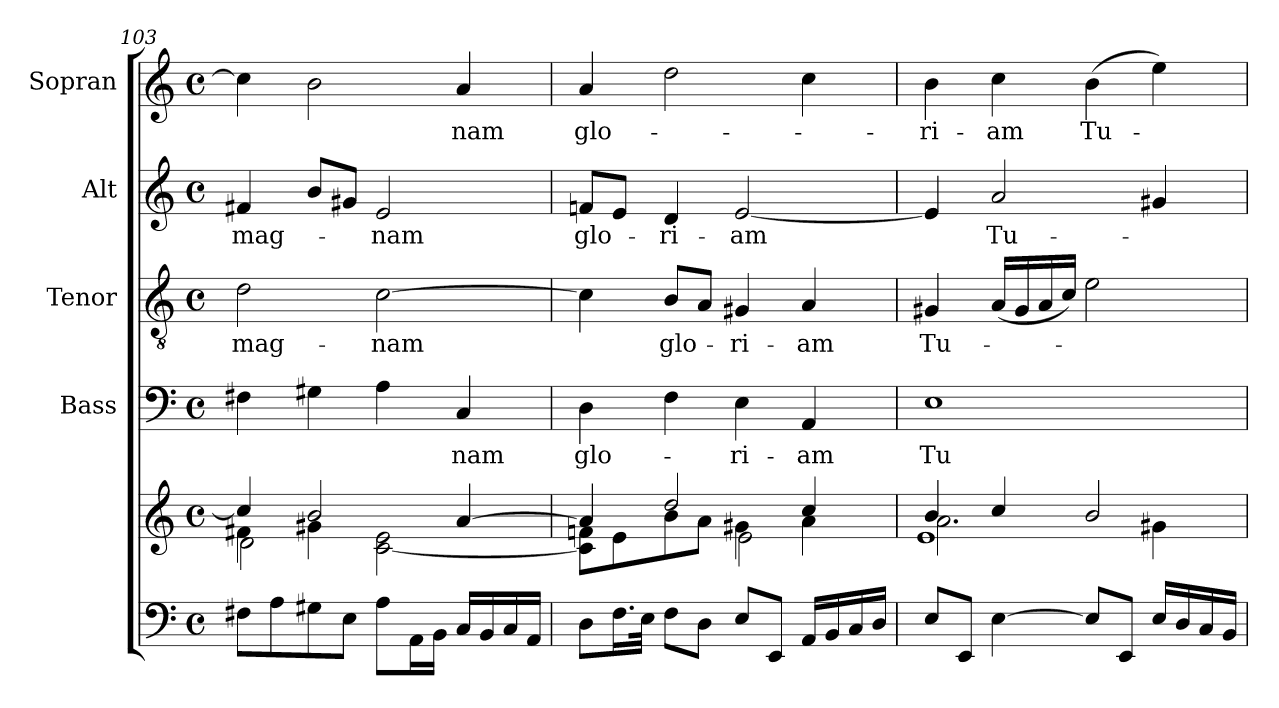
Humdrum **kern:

**kern	**kern	**kern	**text	**kern	**text	**kern	**text	**kern	**text
*part5	*part5	*part4	*part4	*part3	*part3	*part2	*part2	*part1	*part1
*staff6	*staff5	*staff4	*staff4	*staff3	*staff3	*staff2	*staff2	*staff1	*staff1
*	*	*I"Bass	*	*I"Tenor	*	*I"Alt	*	*I"Sopran	*
*	*	*I'B.	*	*I'T.	*	*I'A.	*	*I'S.	*
*clefF4	*clefG2	*clefF4	*	*clefGv2	*	*clefG2	*	*clefG2	*
*k[]	*k[]	*k[]	*	*k[]	*	*k[]	*	*k[]	*
*C:	*C:	*C:	*	*C:	*	*C:	*	*C:	*
*M4/4	*M4/4	*M4/4	*	*M4/4	*	*M4/4	*	*M4/4	*
*met(c)	*met(c)	*met(c)	*	*met(c)	*	*met(c)	*	*met(c)	*
=103	=103	=103	=103	=103	=103	=103	=103	=103	=103
*	*^	*	*	*	*	*	*	*	*
*	*	*^	*	*	*	*	*	*	*	*
!	!	!	!	!	!	!	!LO:LY:b	!	!LO:LY:b	!	!
8F#X\L	4cc/]	4f#X\	2d\	4F#X\	.	2d\	mag-	4f#X/	mag-	4cc\]	.
8A\	.	.	.	.	.	.	.	.	.	.	.
8G#X\	2b/	4g#X\	.	4G#X\	.	.	.	8b/L	.	2b\	.
8E\J	.	.	.	.	.	.	.	8g#X/J	.	.	.
!	!	!	!	!	!	!	!LO:LY:b	!	!LO:LY:b	!	!
8A\L	.	[<2c\ 2e\	2ryy	4A\	.	[2c\	-nam	2e/	-nam	.	.
16AA\L	.	.	.	.	.	.	.	.	.	.	.
16BB\JJ	.	.	.	.	.	.	.	.	.	.	.
!	!	!	!	!	!LO:LY:b	!	!	!	!	!	!LO:LY:b
16C/LL	[>4a/	.	.	4C/	-nam	.	.	.	.	4a/	-nam
16BB/	.	.	.	.	.	.	.	.	.	.	.
16C/	.	.	.	.	.	.	.	.	.	.	.
16AA/JJ	.	.	.	.	.	.	.	.	.	.	.
=104	=104	=104	=104	=104	=104	=104	=104	=104	=104	=104	=104
!	!	!	!	!	!LO:LY:b	!	!	!	!LO:LY:b	!	!LO:LY:b
8D\L	4a/]	8c\] 8fn\L	2ryy	4D\	glo-	4c\]	.	8fn/L	glo-	4a/	glo-
16.F\L	.	8e\	.	.	.	.	.	8e/J	.	.	.
32E\JJk	.	.	.	.	.	.	.	.	.	.	.
!	!	!	!	!	!	!	!LO:LY:b	!	!LO:LY:b	!	!
8F\L	2dd/	8b\	.	4F\	.	8B/L	glo-	4d/	-ri-	2dd\	.
8D\J	.	8a\J	.	.	.	8A/J	.	.	.	.	.
!	!	!	!	!	!LO:LY:b	!	!LO:LY:b	!	!LO:LY:b	!	!
8E/L	.	4g#X\	2e\	4E\	-ri-	4G#X/	-ri-	[2e/	-am	.	.
8EE/J	.	.	.	.	.	.	.	.	.	.	.
!	!	!	!	!	!LO:LY:b	!	!LO:LY:b	!	!	!	!
16AA/LL	4cc/	4a\	.	4AA/	-am	4A/	-am	.	.	4cc\	.
16BB/	.	.	.	.	.	.	.	.	.	.	.
16C/	.	.	.	.	.	.	.	.	.	.	.
16D/JJ	.	.	.	.	.	.	.	.	.	.	.
!!LO:LB:g=z
=105	=105	=105	=105	=105	=105	=105	=105	=105	=105	=105	=105
!	!	!	!	!	!LO:LY:b	!	!LO:LY:b	!	!	!	!LO:LY:b
8E/L	4b/	2.a\	1e	1E	Tu-	4G#X/	Tu-	4e/]	.	4b\	-ri-
8EE/J	.	.	.	.	.	.	.	.	.	.	.
!	!	!	!	!	!	!	!	!	!LO:LY:b	!	!LO:LY:b
[4E\	4cc/	.	.	.	.	(<16A/LL	.	2a/	Tu-	4cc\	-am
.	.	.	.	.	.	16G#/	.	.	.	.	.
.	.	.	.	.	.	16A/	.	.	.	.	.
.	.	.	.	.	.	16c/JJ)	.	.	.	.	.
!	!	!	!	!	!	!	!	!	!	!	!LO:LY:b
8E/L]	2b/	.	.	.	.	2e\	.	.	.	(>4b\	Tu-
8EE/J	.	.	.	.	.	.	.	.	.	.	.
16E/LL	.	4g#X\	.	.	.	.	.	4g#X/	.	4ee\)	.
16D/	.	.	.	.	.	.	.	.	.	.	.
16C/	.	.	.	.	.	.	.	.	.	.	.
16BB/JJ	.	.	.	.	.	.	.	.	.	.	.
*	*v	*v	*v	*	*	*	*	*	*	*	*
=	=	=	=	=	=	=	=	=	=
*-	*-	*-	*-	*-	*-	*-	*-	*-	*-
